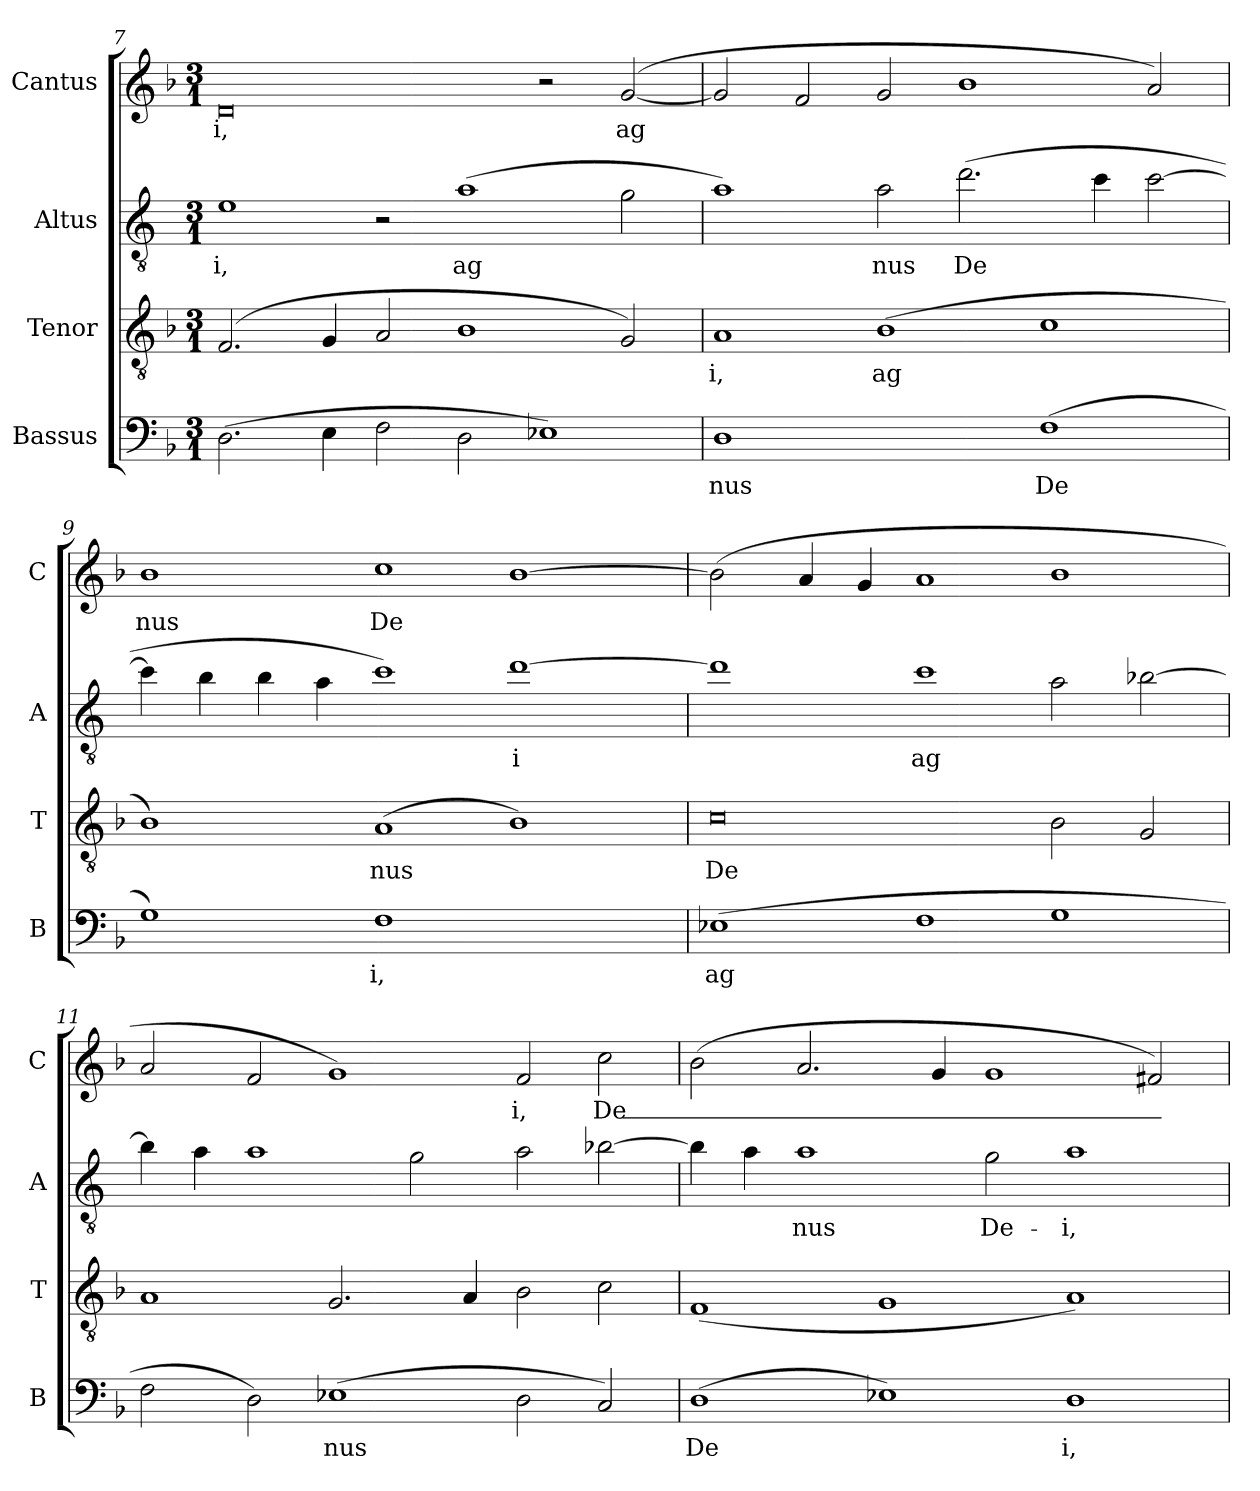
**kern	**text	**kern	**text	**kern	**text	**kern	**text
*part4	*part4	*part3	*part3	*part2	*part2	*part1	*part1
*staff4	*staff4	*staff3	*staff3	*staff2	*staff2	*staff1	*staff1
*I"Bassus	*	*I"Tenor	*	*I"Altus	*	*I"Cantus	*
*I'B	*	*I'T	*	*I'A	*	*I'C	*
!!LO:LB:g=z
*clefF4	*	*clefGv2	*	*clefGv2	*	*clefG2	*
*	*	*	*	*ITrd4c7	*	*	*
*k[b-]	*	*k[b-]	*	*k[b-]	*	*k[b-]	*
*M3/1	*	*M3/1	*	*M3/1	*	*M3/1	*
=7	=7	=7	=7	=7	=7	=7	=7
!	!	!	!	!	!LO:LY:b	!	!LO:LY:b
(2.D\	.	(2.F/	.	1A	i,	0d	i,
4E\	.	4G/	.	.	.	.	.
2F\	.	2A/	.	2r	.	.	.
!	!	!	!	!	!LO:LY:b	!	!
2D\	.	1B-	.	(1d	ag	.	.
1E-X)	.	.	.	.	.	2r	.
!	!	!	!	!	!	!	!LO:LY:b
.	.	2G/)	.	2c\	.	([2g/	ag
=8	=8	=8	=8	=8	=8	=8	=8
!	!LO:LY:b	!	!LO:LY:b	!	!	!	!
1D	nus	1A	i,	1d)	.	2g/]	.
.	.	.	.	.	.	2f/	.
!	!	!	!LO:LY:b	!	!LO:LY:b	!	!
2ryy	.	(1B-	ag	2d\	nus	2g/	.
!	!	!	!	!	!LO:LY:b	!	!
2ryy	.	.	.	(2.g\	De	1b-	.
!	!LO:LY:b	!	!	!	!	!	!
(1F	De	1c	.	.	.	.	.
.	.	.	.	4f\	.	.	.
.	.	.	.	[2f\	.	2a/)	.
=9	=9	=9	=9	=9	=9	=9	=9
!	!	!	!	!	!	!	!LO:LY:b
1G)	.	1B-)	.	4f\]	.	1b-	nus
.	.	.	.	4e\	.	.	.
.	.	.	.	4e\	.	.	.
.	.	.	.	4d\	.	.	.
!	!LO:LY:b	!	!LO:LY:b	!	!	!	!LO:LY:b
1F	i,	(1A	nus	1f)	.	1cc	De
!	!	!	!	!	!LO:LY:b	!	!
2ryy	.	1B-)	.	[1g	i	[1b-	.
2ryy	.	.	.	.	.	.	.
=10	=10	=10	=10	=10	=10	=10	=10
!	!LO:LY:b	!	!LO:LY:b	!	!	!	!
(1E-X	ag	0c	De	1g]	.	(2b-\]	.
.	.	.	.	.	.	4a/	.
.	.	.	.	.	.	4g/	.
!	!	!	!	!	!LO:LY:b	!	!
1F	.	.	.	1f	ag	1a	.
1G	.	2B-\	.	2d\	.	1b-	.
.	.	2G/	.	[2e-X\	.	.	.
!!LO:LB:g=z
=11	=11	=11	=11	=11	=11	=11	=11
2F\	.	1A	.	4e-\]	.	2a/	.
.	.	.	.	4d\	.	.	.
2D\)	.	.	.	1d	.	2f/	.
!	!LO:LY:b	!	!	!	!	!	!
(1E-X	nus	2.G/	.	.	.	1g)	.
.	.	.	.	2c\	.	.	.
.	.	4A/	.	.	.	.	.
!	!	!	!	!	!	!	!LO:LY:b
2D\	.	2B-\	.	2d\	.	2f/	i,
!	!	!	!	!	!	!	!LO:LY:b
2C/)	.	2c\	.	[2e-X\	.	2cc\	De_-
!!LO:PB:g=z
=12	=12	=12	=12	=12	=12	=12	=12
!	!LO:LY:b	!	!	!	!	!	!
(1D	De	(1F	.	4e-\]	.	(2b-\	.
.	.	.	.	4d\	.	.	.
!	!	!	!	!	!LO:LY:b	!	!
.	.	.	.	1d	nus	2.a/	.
1E-X)	.	1G	.	.	.	.	.
.	.	.	.	.	.	4g/	.
!	!	!	!	!	!LO:LY:b	!	!
.	.	.	.	2c\	De-	1g	.
!	!LO:LY:b	!	!	!	!LO:LY:b	!	!
1D	i,	1A)	.	1d	i,	.	.
.	.	.	.	.	.	2f#X/)	.
=	=	=	=	=	=	=	=
*-	*-	*-	*-	*-	*-	*-	*-
